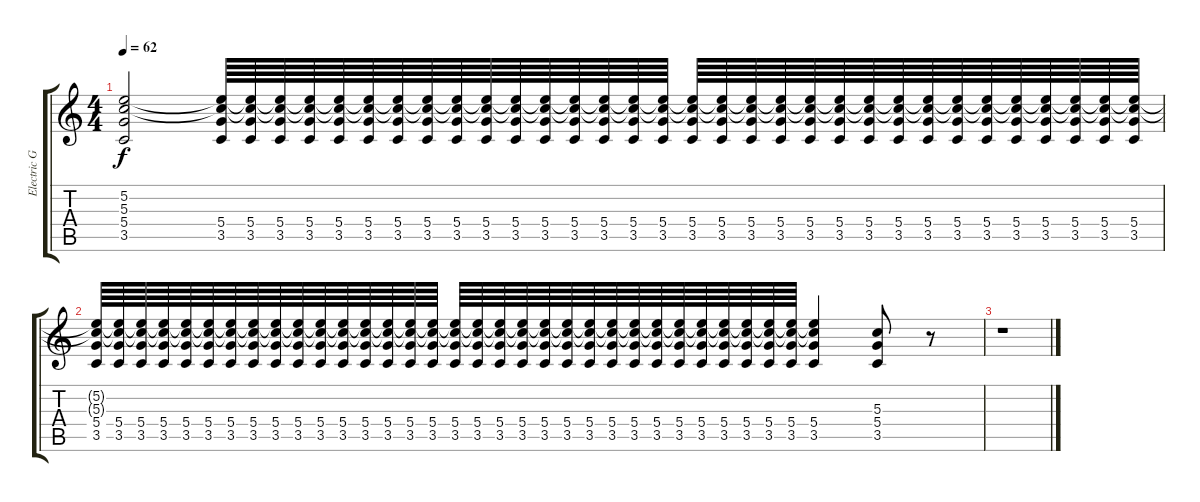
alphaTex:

\track ("Electric Guitar  (Rhythm)" "Electric G") {instrument overdrivenguitar}
\staff {score tabs}
\tuning (E4 B3 G3 D3 A2 E2) {hide}
\ts (4 4)
\tempo 62
\clef g2
\ks c
(5.2 5.3 5.4 3.5).2{dy f} (5.2{t} 5.3{t} 5.4 3.5).64 (5.2{t} 5.3{t} 5.4 3.5).64 (5.2{t} 5.3{t} 5.4 3.5).64 (5.2{t} 5.3{t} 5.4 3.5).64 (5.2{t} 5.3{t} 5.4 3.5).64 (5.2{t} 5.3{t} 5.4 3.5).64 (5.2{t} 5.3{t} 5.4 3.5).64 (5.2{t} 5.3{t} 5.4 3.5).64 (5.2{t} 5.3{t} 5.4 3.5).64 (5.2{t} 5.3{t} 5.4 3.5).64 (5.2{t} 5.3{t} 5.4 3.5).64 (5.2{t} 5.3{t} 5.4 3.5).64 (5.2{t} 5.3{t} 5.4 3.5).64 (5.2{t} 5.3{t} 5.4 3.5).64 (5.2{t} 5.3{t} 5.4 3.5).64 (5.2{t} 5.3{t} 5.4 3.5).64 (5.2{t} 5.3{t} 5.4 3.5).64 (5.2{t} 5.3{t} 5.4 3.5).64 (5.2{t} 5.3{t} 5.4 3.5).64 (5.2{t} 5.3{t} 5.4 3.5).64 (5.2{t} 5.3{t} 5.4 3.5).64 (5.2{t} 5.3{t} 5.4 3.5).64 (5.2{t} 5.3{t} 5.4 3.5).64 (5.2{t} 5.3{t} 5.4 3.5).64 (5.2{t} 5.3{t} 5.4 3.5).64 (5.2{t} 5.3{t} 5.4 3.5).64 (5.2{t} 5.3{t} 5.4 3.5).64 (5.2{t} 5.3{t} 5.4 3.5).64 (5.2{t} 5.3{t} 5.4 3.5).64 (5.2{t} 5.3{t} 5.4 3.5).64 (5.2{t} 5.3{t} 5.4 3.5).64 (5.2{t} 5.3{t} 5.4 3.5).64 |
(5.2{t} 5.3{t} 5.4 3.5).64 (5.2{t} 5.3{t} 5.4 3.5).64 (5.2{t} 5.3{t} 5.4 3.5).64 (5.2{t} 5.3{t} 5.4 3.5).64 (5.2{t} 5.3{t} 5.4 3.5).64 (5.2{t} 5.3{t} 5.4 3.5).64 (5.2{t} 5.3{t} 5.4 3.5).64 (5.2{t} 5.3{t} 5.4 3.5).64 (5.2{t} 5.3{t} 5.4 3.5).64 (5.2{t} 5.3{t} 5.4 3.5).64 (5.2{t} 5.3{t} 5.4 3.5).64 (5.2{t} 5.3{t} 5.4 3.5).64 (5.2{t} 5.3{t} 5.4 3.5).64 (5.2{t} 5.3{t} 5.4 3.5).64 (5.2{t} 5.3{t} 5.4 3.5).64 (5.2{t} 5.3{t} 5.4 3.5).64 (5.2{t} 5.3{t} 5.4 3.5).64 (5.2{t} 5.3{t} 5.4 3.5).64 (5.2{t} 5.3{t} 5.4 3.5).64 (5.2{t} 5.3{t} 5.4 3.5).64 (5.2{t} 5.3{t} 5.4 3.5).64 (5.2{t} 5.3{t} 5.4 3.5).64 (5.2{t} 5.3{t} 5.4 3.5).64 (5.2{t} 5.3{t} 5.4 3.5).64 (5.2{t} 5.3{t} 5.4 3.5).64 (5.2{t} 5.3{t} 5.4 3.5).64 (5.2{t} 5.3{t} 5.4 3.5).64 (5.2{t} 5.3{t} 5.4 3.5).64 (5.2{t} 5.3{t} 5.4 3.5).64 (5.2{t} 5.3{t} 5.4 3.5).64 (5.2{t} 5.3{t} 5.4 3.5).64 (5.2{t} 5.3{t} 5.4 3.5).64 (5.2{t} 5.3{t} 5.4 3.5).4 (5.3 5.4 3.5).8 r.8 |
r.1
